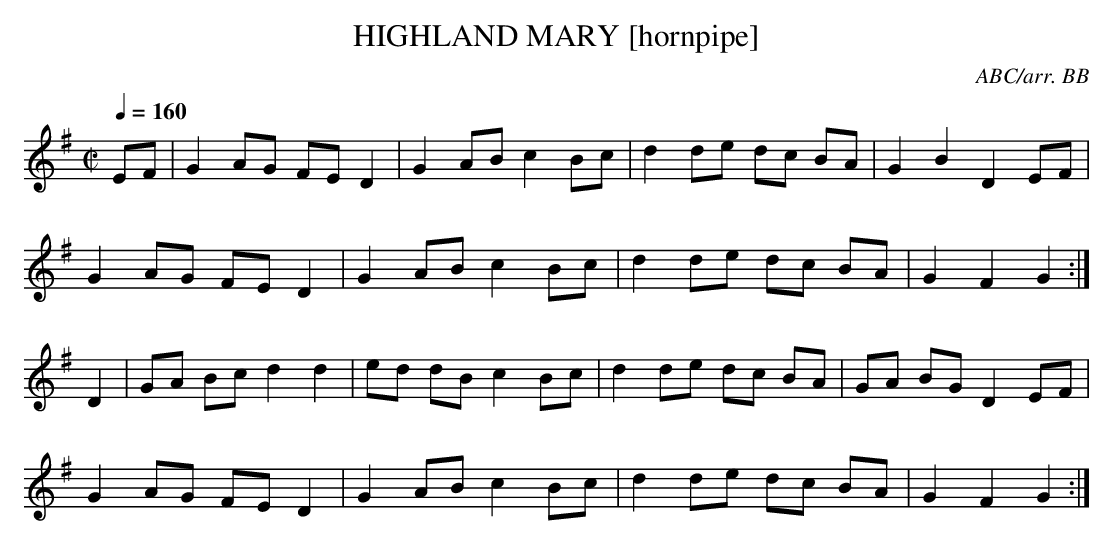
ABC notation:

X:1
T:HIGHLAND MARY [hornpipe]
C:ABC/arr. BB
M:C|
L:1/8
Q:1/4=160
K:G
EF|G2 AG FE D2|G2 AB c2 Bc|\
d2 de dc BA|G2 B2 D2EF|
G2 AG FE D2|G2 AB c2 Bc|\
d2 de dc BA|G2 F2 G2:|
D2|GA Bc d2 d2|ed dB c2 Bc|\
d2 de dc BA|GA BG D2EF|
G2 AG FE D2|G2 AB c2 Bc|\
d2 de dc BA|G2 F2 G2:|
